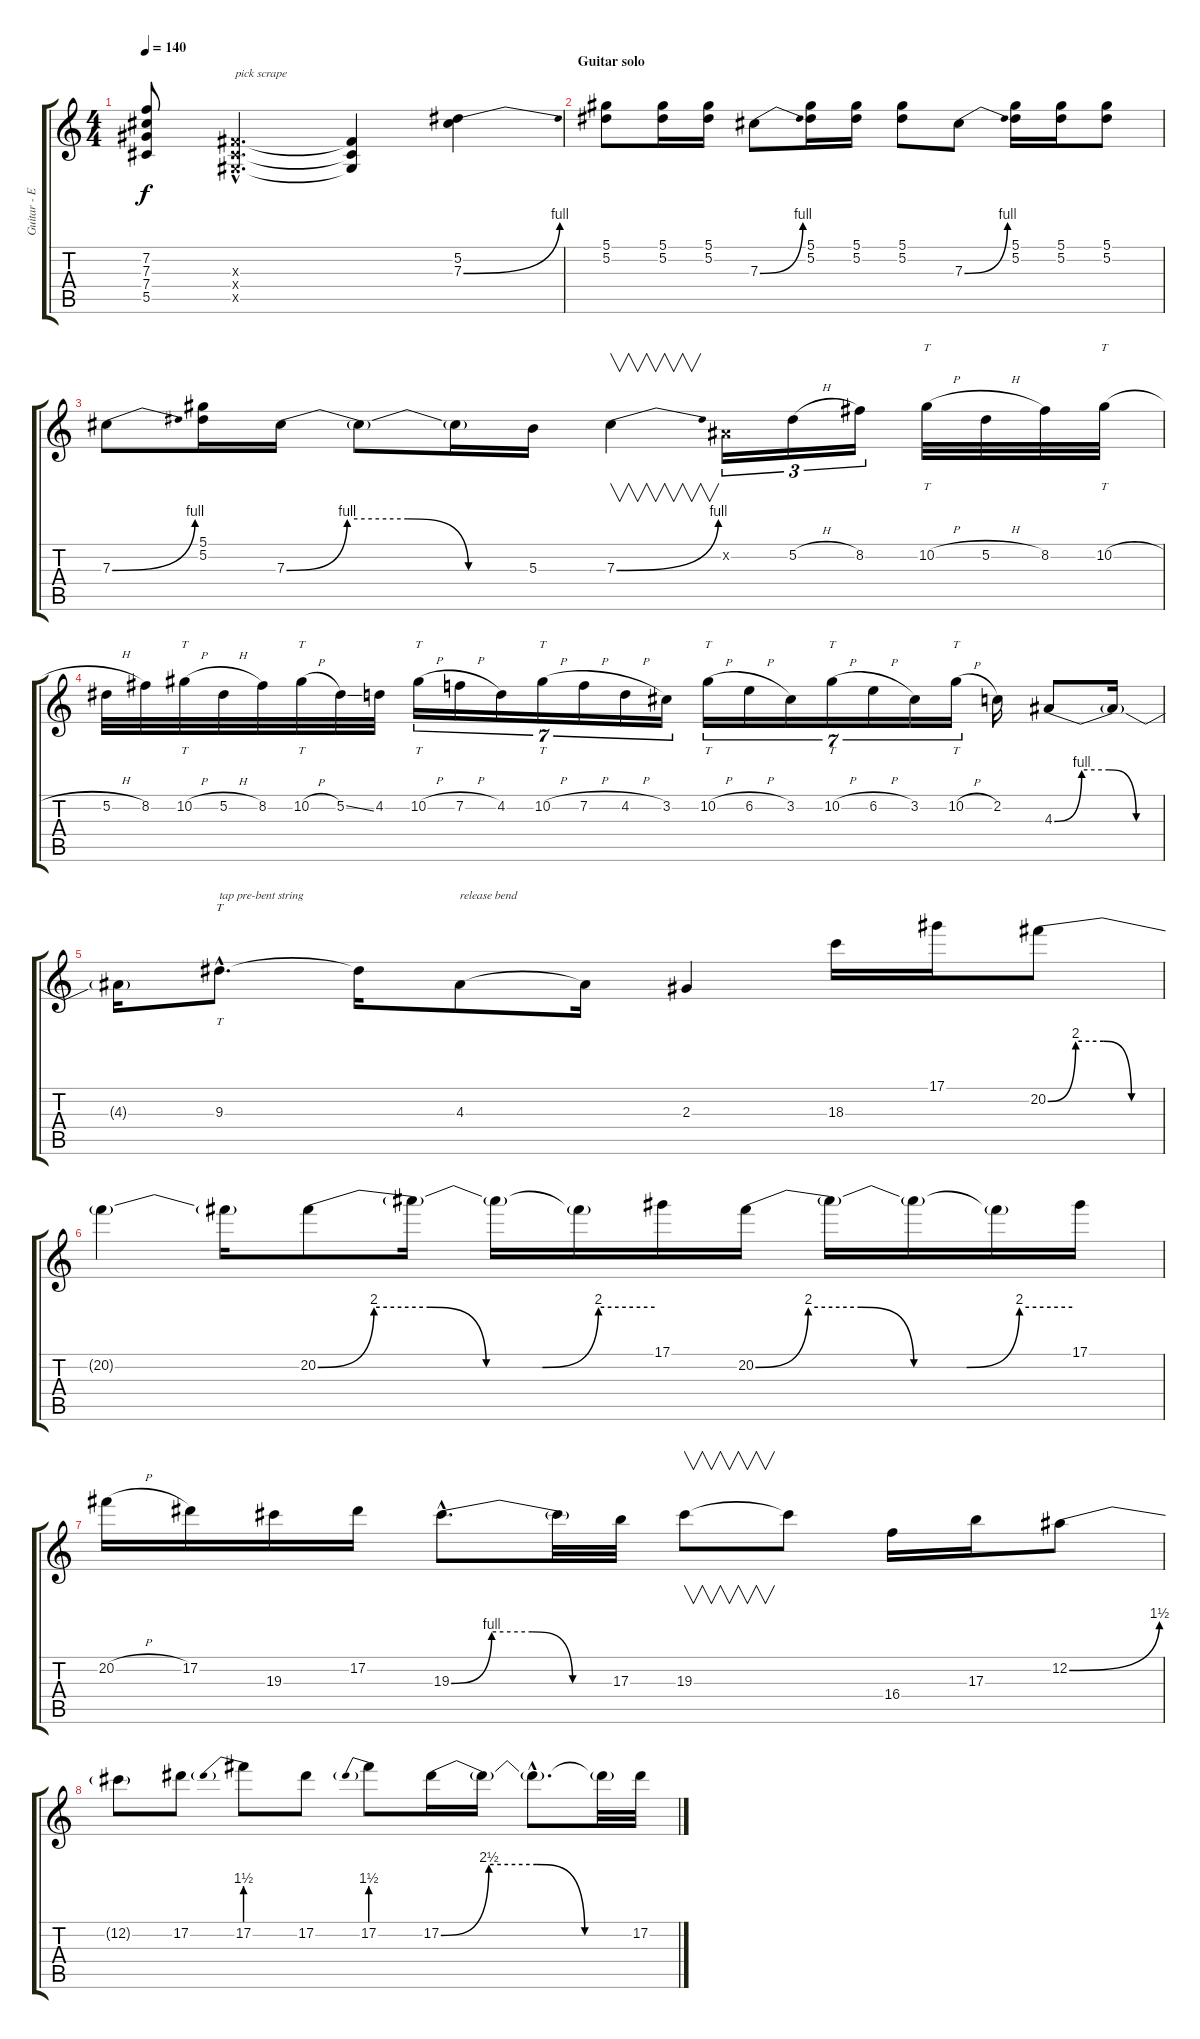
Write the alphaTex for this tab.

\track ("Guitar - E. Van Halen" "Guitar - E") {instrument distortionguitar}
\staff {score tabs}
\tuning (Eb4 Bb3 Gb3 Db3 Ab2 Eb2) {hide}
\ts (4 4)
\tempo 140
\clef g2
\ks c
(7.2{t} 7.3{t} 7.4{t} 5.5{t}).8{dy f} (0.3{hac x} 0.4{hac x} 0.5{hac x}).4{d txt "pick scrape"} (0.3{t} 0.4{t} 0.5{t}).4 (5.2 7.3{be (bend 0 0 60 4)}).4 |
\section ("" "Guitar solo")
(5.1 5.2).8 (5.1 5.2).16 (5.1 5.2).16 7.3{be (bend 0 0 60 4)}.8 (5.1 5.2).16 (5.1 5.2).16 (5.1 5.2).8 7.3{be (bend 0 0 60 4)}.8 (5.1 5.2).16 (5.1 5.2).16 (5.1 5.2).8 |
7.3{be (bend 0 0 60 4)}.8 (5.1 5.2).16 7.3{be (custom 0 0 15 4 30 4 45 0 60 0)}.16 7.3{t}.8 7.3{t}.16 5.3.16 7.3{be (bend 0 0 60 4)}.4{v} 0.2{x}.16{tu (3 2)} 5.2{h}.16{tu (3 2)} 8.2.16{tu (3 2)} 10.2{h}.32{tt} 5.2{h}.32 8.2.32 10.2{h}.32{tt} |
5.2{h}.32 8.2.32 10.2{h}.32{tt} 5.2{h}.32 8.2.32 10.2{h}.32{tt} 5.2{ss}.32 4.2.32 10.2{h}.16{tt tu (7 4)} 7.2{h}.16{tu (7 4)} 4.2.16{tu (7 4)} 10.2{h}.16{tt tu (7 4)} 7.2{h}.16{tu (7 4)} 4.2{h}.16{tu (7 4)} 3.2.16{tu (7 4)} 10.2{h}.16{tt tu (7 4)} 6.2{h}.16{tu (7 4)} 3.2.16{tu (7 4)} 10.2{h}.16{tt tu (7 4)} 6.2{h}.16{tu (7 4)} 3.2.16{tu (7 4)} 10.2{h}.16{tt tu (7 4)} 2.2.16 4.3{be (custom 0 0 15 4 30 4 45 0 60 0)}.8 4.3{t}.16 |
4.3{t}.16 9.3{hac}.8{tt d txt "tap pre-bent string"} 9.3{t}.16 4.3.8{txt "release bend"} 4.3{t}.16 2.3.4 18.3.16 17.1.16 20.2{be (custom 0 0 15 8 30 8 45 0 60 0)}.8 |
20.2{t}.4 20.2{t}.16 20.2{be (custom 0 0 10 8 20 8 30 0 40 0 50 8 60 8)}.8 20.2{t}.16 20.2{t}.16 20.2{t}.16 17.1.16 20.2{be (custom 0 0 10 8 20 8 30 0 40 0 50 8 60 8)}.16 20.2{t}.16 20.2{t}.16 20.2{t}.16 17.1.16 |
20.2{h}.16 17.2.16 19.3.16 17.2.16 19.3{be (custom 0 0 15 4 30 4 45 0 60 0) hac}.8{d} 19.3{t}.32 17.3.32 19.3.8{v} 19.3{t}.8 16.4.16 17.3.16 12.2{be (bend 0 0 60 6)}.8 |
12.2{t}.8 17.2.8 17.2{be (prebend 0 6 60 6)}.8 17.2.8 17.2{be (prebend 0 6 60 6)}.8 17.2{be (custom 0 0 15 10 30 10 45 0 60 0)}.16 17.2{t}.16 17.2{hac t}.8{d} 17.2{t}.32 17.2.32
